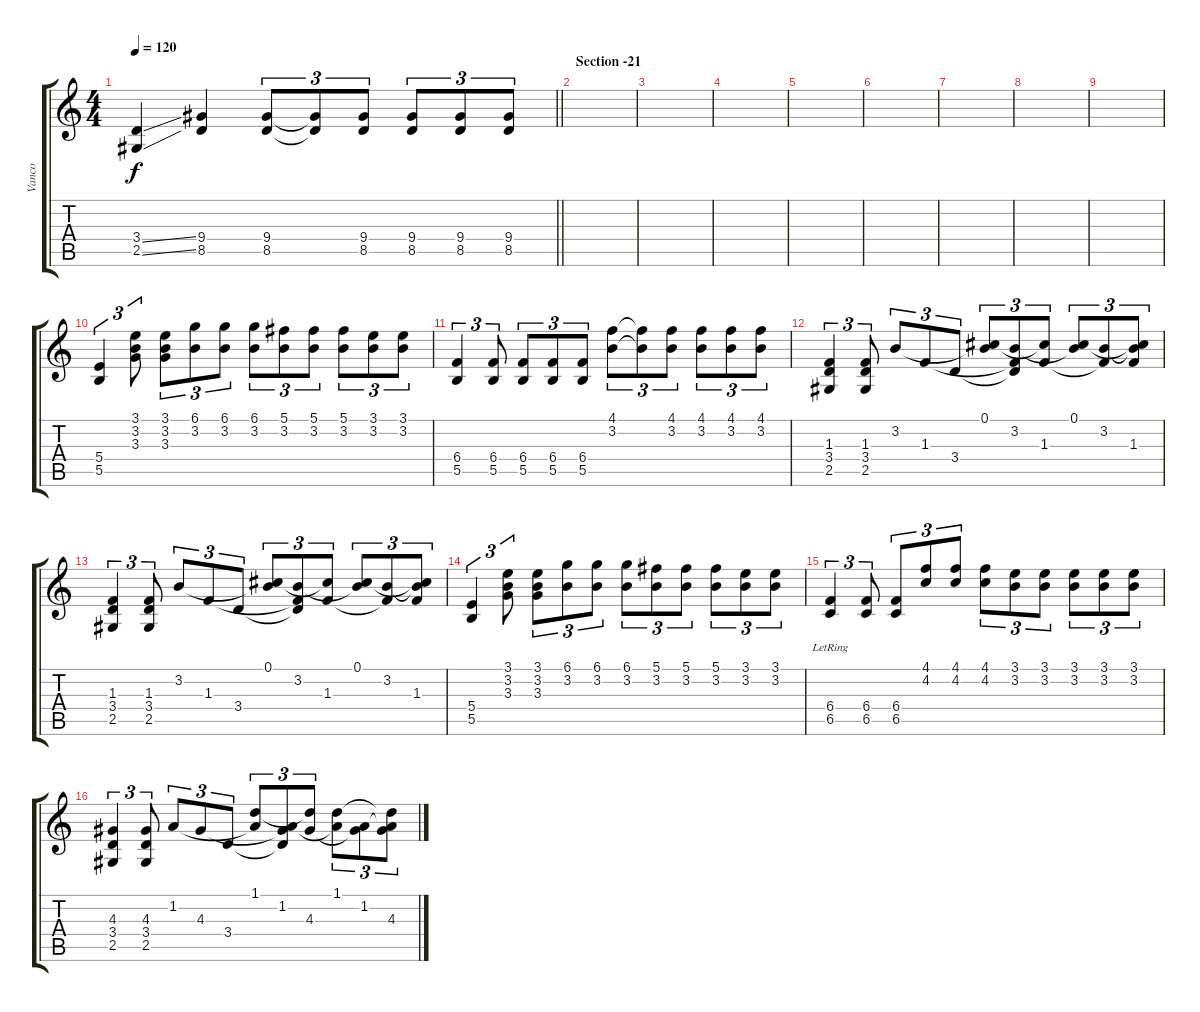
\track ("Vanco" "Vanco") {instrument overdrivenguitar}
\staff {score tabs}
\tuning (Db4 Ab3 E3 B2 Gb2 Db2) {hide}
\ts (4 4)
\tempo 120
\clef g2
\barLineRight lightlight
\ks c
(3.4{ss} 2.5{ss}).4{dy f} (9.4 8.5).4 (9.4 8.5).8{tu (3 2)} (9.4{t} 8.5{t}).8{tu (3 2)} (9.4 8.5).8{tu (3 2)} (9.4 8.5).8{tu (3 2)} (9.4 8.5).8{tu (3 2)} (9.4 8.5).8{tu (3 2)} |
\section ("" "Section -21")
|
|
|
|
|
|
|
|
(5.4 5.5).4{tu (3 2)} (3.1 3.2 3.3).8{tu (3 2)} (3.1 3.2 3.3).8{tu (3 2)} (6.1 3.2).8{tu (3 2)} (6.1 3.2).8{tu (3 2)} (6.1 3.2).8{tu (3 2)} (5.1 3.2).8{tu (3 2)} (5.1 3.2).8{tu (3 2)} (5.1 3.2).8{tu (3 2)} (3.1 3.2).8{tu (3 2)} (3.1 3.2).8{tu (3 2)} |
(6.4 5.5).4{tu (3 2)} (6.4 5.5).8{tu (3 2)} (6.4 5.5).8{tu (3 2)} (6.4 5.5).8{tu (3 2)} (6.4 5.5).8{tu (3 2)} (4.1 3.2).8{tu (3 2)} (4.1{t} 3.2{t}).8{tu (3 2)} (4.1 3.2).8{tu (3 2)} (4.1 3.2).8{tu (3 2)} (4.1 3.2).8{tu (3 2)} (4.1 3.2).8{tu (3 2)} |
(1.3 3.4 2.5).4{tu (3 2)} (1.3 3.4 2.5).8{tu (3 2)} 3.2.8{tu (3 2)} 1.3.8{tu (3 2)} 3.4.8{tu (3 2)} (0.1 3.2{t}).8{tu (3 2)} (3.2 1.3{t} 3.4{t}).8{tu (3 2)} (0.1{t} 1.3).8{tu (3 2)} (0.1 3.2{t}).8{tu (3 2)} (3.2 1.3{t}).8{tu (3 2)} (0.1{t} 3.2{t} 1.3).8{tu (3 2)} |
(1.3 3.4 2.5).4{tu (3 2)} (1.3 3.4 2.5).8{tu (3 2)} 3.2.8{tu (3 2)} 1.3.8{tu (3 2)} 3.4.8{tu (3 2)} (0.1 3.2{t}).8{tu (3 2)} (3.2 1.3{t} 3.4{t}).8{tu (3 2)} (0.1{t} 1.3).8{tu (3 2)} (0.1 3.2{t}).8{tu (3 2)} (3.2 1.3{t}).8{tu (3 2)} (0.1{t} 3.2{t} 1.3).8{tu (3 2)} |
(5.4 5.5).4{tu (3 2)} (3.1 3.2 3.3).8{tu (3 2)} (3.1 3.2 3.3).8{tu (3 2)} (6.1 3.2).8{tu (3 2)} (6.1 3.2).8{tu (3 2)} (6.1 3.2).8{tu (3 2)} (5.1 3.2).8{tu (3 2)} (5.1 3.2).8{tu (3 2)} (5.1 3.2).8{tu (3 2)} (3.1 3.2).8{tu (3 2)} (3.1 3.2).8{tu (3 2)} |
(6.4 6.5{lr}).4{tu (3 2)} (6.4 6.5).8{tu (3 2)} (6.4 6.5).8{tu (3 2)} (4.1 4.2).8{tu (3 2)} (4.1 4.2).8{tu (3 2)} (4.1 4.2).8{tu (3 2)} (3.1 3.2).8{tu (3 2)} (3.1 3.2).8{tu (3 2)} (3.1 3.2).8{tu (3 2)} (3.1 3.2).8{tu (3 2)} (3.1 3.2).8{tu (3 2)} |
(4.3 3.4 2.5).4{tu (3 2)} (4.3 3.4 2.5).8{tu (3 2)} 1.2.8{tu (3 2)} 4.3.8{tu (3 2)} 3.4.8{tu (3 2)} (1.1 1.2{t}).8{tu (3 2)} (1.2 4.3{t} 3.4{t}).8{tu (3 2)} (1.1{t} 4.3).8{tu (3 2)} (1.1 1.2{t}).8{tu (3 2)} (1.2 4.3{t}).8{tu (3 2)} (1.1{t} 1.2{t} 4.3).8{tu (3 2)}
